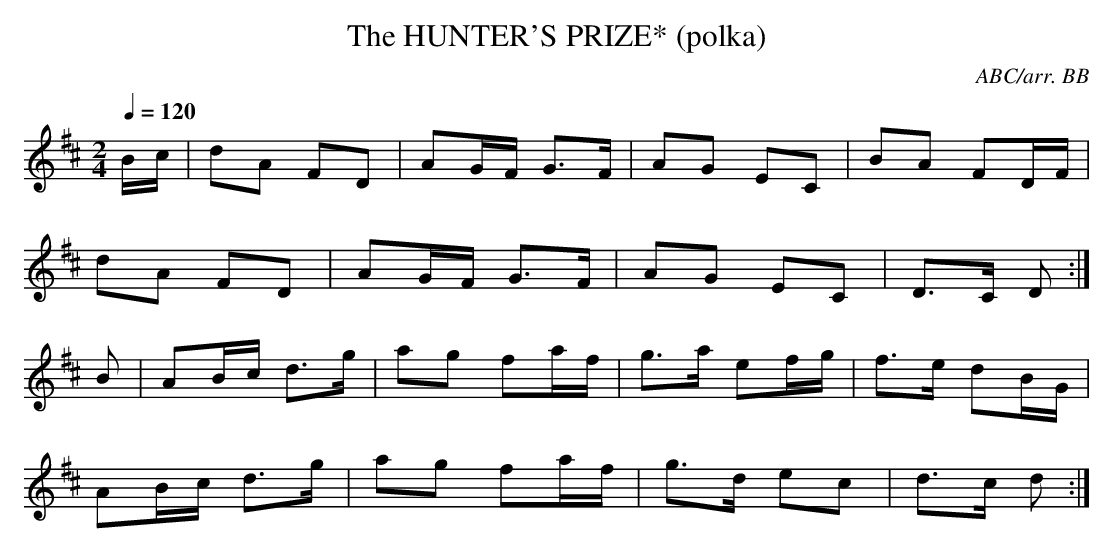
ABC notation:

X:1
T:HUNTER'S PRIZE* (polka), The
C:ABC/arr. BB
M:2/4
L:1/8
Q:1/4=120
K:D
B/c/|dA FD|AG/F/ G>F|AG EC|BA FD/F/|
dA FD|AG/F/ G>F|AG EC|D>C D:|
B|AB/c/ d>g|ag fa/f/|g>a ef/g/|f>e dB/G/|
AB/c/ d>g|ag fa/f/|g>d ec|d>c d :|
